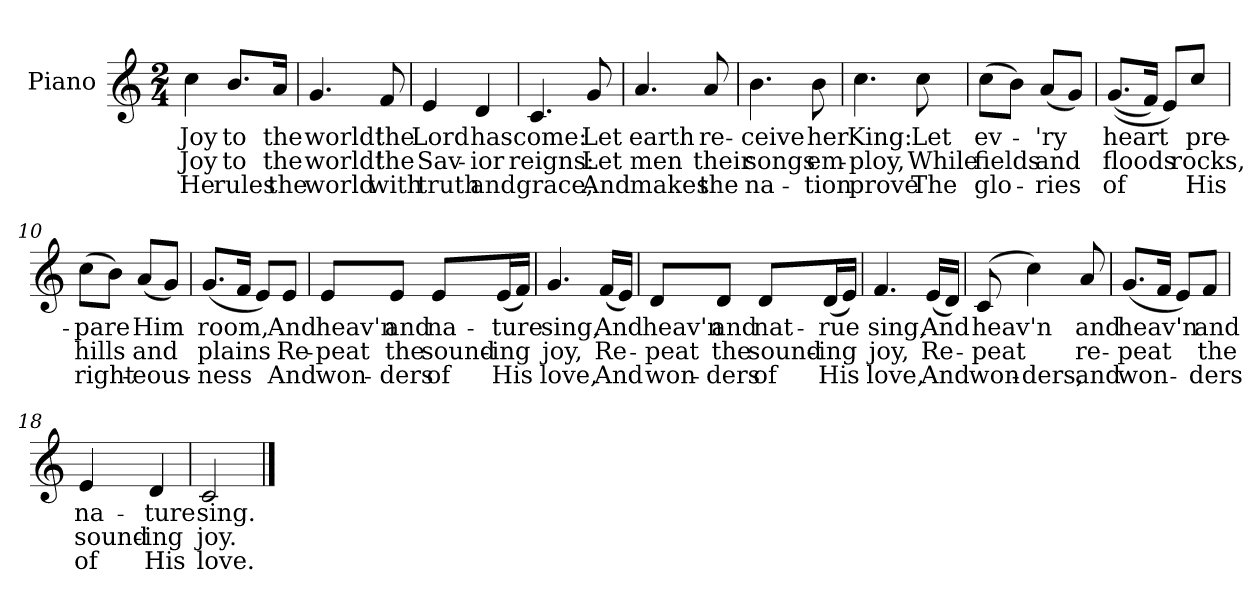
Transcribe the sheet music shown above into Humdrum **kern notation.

**kern	**text	**text	**text
*part1	*part1	*part1	*part1
*staff1	*staff1	*staff1	*staff1
*I"Piano	*	*	*
*I'Pno.	*	*	*
*clefG2	*	*	*
*k[]	*	*	*
*C:	*	*	*
*M2/4	*	*	*
=1	=1	=1	=1
4cc\	Joy	Joy	He
8.b/L	to	to	rules
16a/Jk	the	the	the
=2	=2	=2	=2
4.g/	world!	world!	world
8f/	the	the	with
=3	=3	=3	=3
4e/	Lord	Sav-	truth
4d/	has	-ior	and
=4	=4	=4	=4
4.c/	come:	reigns:	grace,
8g/	Let	Let	And
!!LO:LB:g=z
=5	=5	=5	=5
4.a/	earth	men	makes
8a/	re-	their	the
=6	=6	=6	=6
4.b\	-ceive	songs	na-
8b\	her	em-	-tion
=7	=7	=7	=7
4.cc\	King:	-ploy,	prove
8cc\	Let	While	The
=8	=8	=8	=8
(8cc\L	ev-	fields	glo-
8b\J)	.	.	.
(8a/L	-'ry	and	-ries
8g/J)	.	.	.
!!LO:LB:g=z
=9	=9	=9	=9
((8.g/L	heart	floods	of
16f/Jk)	.	.	.
8e/L)	.	.	.
8cc/J	pre-	rocks,	His
=10	=10	=10	=10
(8cc\L	-pare	hills	right-
8b\J)	.	.	.
(8a/L	Him	and	-eous-
8g/J)	.	.	.
=11	=11	=11	=11
(8.g/L	room,	plains	-ness
16f/Jk	.	.	.
8e/L)	.	.	.
8e/J	And	Re-	And
=12	=12	=12	=12
8e/L	heav'n	-peat	won-
8e/J	and	the	-ders
8e/L	na-	sound-	of
(16e/L	-ture	-ing	His
16f/JJ)	.	.	.
!!LO:LB:g=z
=13	=13	=13	=13
4.g/	sing,	joy,	love,
(16f/LL	And	Re-	And
16e/JJ)	.	.	.
=14	=14	=14	=14
8d/L	heav'n	-peat	won-
8d/J	and	the	-ders
8d/L	nat-	sound-	of
(16d/L	-rue	-ing	His
16e/JJ)	.	.	.
=15	=15	=15	=15
4.f/	sing,	joy,	love,
(16e/LL	And	Re-	And
16d/JJ)	.	.	.
=16	=16	=16	=16
(8c/	heav'n	-peat	won-
4cc\)	.	.	-ders,
8a/	and	re-	and
!!LO:LB:g=z
=17	=17	=17	=17
(8.g/L	heav'n	-peat	won-
16f/Jk	.	.	.
8e/L)	.	.	.
8f/J	and	the	-ders
=18	=18	=18	=18
4e/	na-	sound-	of
4d/	-ture	-ing	His
=19	=19	=19	=19
2c/	sing.	joy.	love.
==	==	==	==
*-	*-	*-	*-
